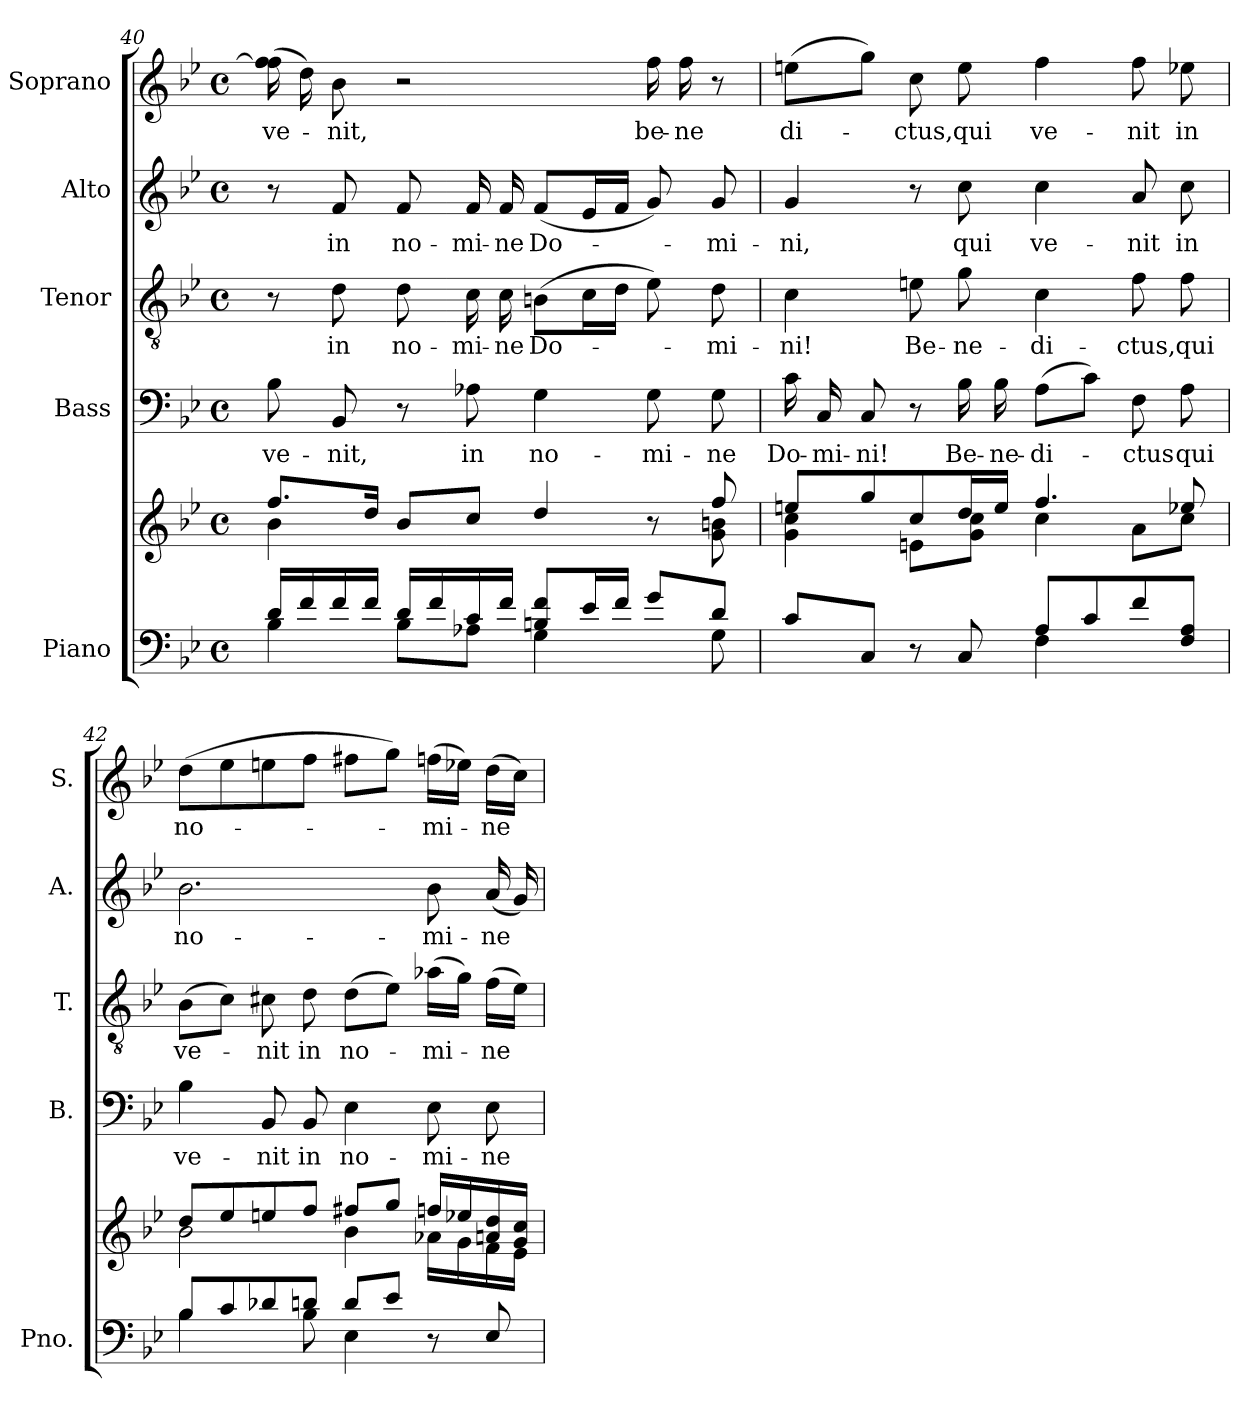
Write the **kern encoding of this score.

**kern	**kern	**kern	**text	**kern	**text	**kern	**text	**kern	**text
*part5	*part5	*part4	*part4	*part3	*part3	*part2	*part2	*part1	*part1
*staff6	*staff5	*staff4	*staff4	*staff3	*staff3	*staff2	*staff2	*staff1	*staff1
*I"Piano	*	*I"Bass	*	*I"Tenor	*	*I"Alto	*	*I"Soprano	*
*I'Pno.	*	*I'B.	*	*I'T.	*	*I'A.	*	*I'S.	*
!!LO:LB:g=z
*clefF4	*clefG2	*clefF4	*	*clefGv2	*	*clefG2	*	*clefG2	*
*k[b-e-]	*k[b-e-]	*k[b-e-]	*	*k[b-e-]	*	*k[b-e-]	*	*k[b-e-]	*
*B-:	*B-:	*B-:	*	*B-:	*	*B-:	*	*B-:	*
*M4/4	*M4/4	*M4/4	*	*M4/4	*	*M4/4	*	*M4/4	*
*met(c)	*met(c)	*met(c)	*	*met(c)	*	*met(c)	*	*met(c)	*
=40	=40	=40	=40	=40	=40	=40	=40	=40	=40
*^	*^	*	*	*	*	*	*	*	*
!	!	!	!	!	!LO:LY:b	!	!	!	!	!	!LO:LY:b
16d/LL	4B-\	8.ff/L	4b-\	8B-\	ve-	8r	.	8r	.	(>16ff\] 16ff\	ve-
16f/	.	.	.	.	.	.	.	.	.	16dd\)	.
!	!	!	!	!	!LO:LY:b	!	!LO:LY:b	!	!LO:LY:b	!	!LO:LY:b
16f/	.	.	.	8BB-/	nit,	8d\	in	8f/	in	8b-\	-nit,
16f/JJ	.	16dd/Jk	.	.	.	.	.	.	.	.	.
!	!	!	!	!	!	!	!LO:LY:b	!	!LO:LY:b	!	!
16d/LL	8B-\L	8b-/L	8ryy	8r	.	8d\	no-	8f/	no-	2r	.
16f/	.	.	.	.	.	.	.	.	.	.	.
*	*	*v	*v	*	*	*	*	*	*	*	*
!	!	!	!	!LO:LY:b	!	!LO:LY:b	!	!LO:LY:b	!	!
16c/	8A-X\J	8cc/J	8A-X\	in	16c\	-mi-	16f/	-mi-	.	.
!	!	!	!	!	!	!LO:LY:b	!	!LO:LY:b	!	!
16f/JJ	.	.	.	.	16c\	-ne	16f/	-ne	.	.
!	!	!	!	!LO:LY:b	!	!LO:LY:b	!	!LO:LY:b	!	!
8Bn/ 8f/L	4G\	4dd/	4G\	no-	(>8Bn\L	Do-	(<8f/L	Do-	.	.
16e-/L	.	.	.	.	16c\L	.	16e-/L	.	.	.
16f/JJ	.	.	.	.	16d\JJ	.	16f/JJ	.	.	.
!	!	!	!	!LO:LY:b	!	!	!	!	!	!LO:LY:b
8g/L	8ryy	8r	8G\	-mi-	8e-\)	.	8g/)	.	16ff\	be-
!	!	!	!	!	!	!	!	!	!	!LO:LY:b
.	.	.	.	.	.	.	.	.	16ff\	-ne
*	*	*^	*	*	*	*	*	*	*	*
!	!	!	!	!	!LO:LY:b	!	!LO:LY:b	!	!LO:LY:b	!	!
8d/J	8G\	8ff/	8g\ 8bn\	8G\	-ne	8d\	-mi-	8g/	-mi-	8r	.
=41	=41	=41	=41	=41	=41	=41	=41	=41	=41	=41	=41
!	!	!	!	!	!LO:LY:b	!	!LO:LY:b	!	!LO:LY:b	!	!LO:LY:b
8c/L	2ryy	8een/L	4g\ 4cc\	16c\	Do-	4c\	-ni!	4g/	-ni,	(>8een\L	di-
!	!	!	!	!	!LO:LY:b	!	!	!	!	!	!
.	.	.	.	16C/	-mi-	.	.	.	.	.	.
!	!	!	!	!	!LO:LY:b	!	!	!	!	!	!
8C/J	.	8gg/	.	8C/	-ni!	.	.	.	.	8gg\J)	.
!	!	!	!	!	!	!	!LO:LY:b	!	!	!	!LO:LY:b
8r	.	8cc/	8en\L	8r	.	8en\	Be-	8r	.	8cc\	-ctus,
!	!	!	!	!	!LO:LY:b	!	!LO:LY:b	!	!LO:LY:b	!	!LO:LY:b
8C/	.	16dd/L	8g\ 8cc\J	16B-\	Be-	8g\	-ne-	8cc\	qui	8ee\	qui
!	!	!	!	!	!LO:LY:b	!	!	!	!	!	!
.	.	16ee/JJ	.	16B-\	-ne-	.	.	.	.	.	.
!	!	!	!	!	!LO:LY:b	!	!LO:LY:b	!	!LO:LY:b	!	!LO:LY:b
8A/L	4F\	4.ff/	4cc\	(>8A\L	di-	4c\	-di-	4cc\	ve-	4ff\	ve-
8c/	.	.	.	8c\J)	.	.	.	.	.	.	.
!	!	!	!	!	!LO:LY:b	!	!LO:LY:b	!	!LO:LY:b	!	!LO:LY:b
8f/	4ryy	.	8a\L	8F\	-ctus	8f\	-ctus,	8a/	-nit	8ff\	-nit
!	!	!	!	!	!LO:LY:b	!	!LO:LY:b	!	!LO:LY:b	!	!LO:LY:b
8F/ 8A/J	.	8ee-X/	8cc\J	8A\	qui	8f\	qui	8cc\	in	8ee-X\	in
=42	=42	=42	=42	=42	=42	=42	=42	=42	=42	=42	=42
!	!	!	!	!	!LO:LY:b	!	!LO:LY:b	!	!LO:LY:b	!	!LO:LY:b
8B-/L	4B-\	8dd/L	2b-\	4B-\	ve-	(>8B-\L	ve-	2.b-\	no-	(>8dd\L	no-
8c/	.	8ee-/	.	.	.	8c\J)	.	.	.	8ee-\	.
!	!	!	!	!	!LO:LY:b	!	!LO:LY:b	!	!	!	!
8d-X/	8ryy	8een/	.	8BB-/	-nit	8c#X\	-nit	.	.	8een\	.
!	!	!	!	!	!LO:LY:b	!	!LO:LY:b	!	!	!	!
8dn/J	8B-\	8ff/J	.	8BB-/	in	8d\	in	.	.	8ff\J	.
!	!	!	!	!	!LO:LY:b	!	!LO:LY:b	!	!	!	!
8d/L	4E-\	8ff#X/L	4b-\	4E-\	no-	(>8d\L	no-	.	.	8ff#X\L	.
8e-/J	.	8gg/J	.	.	.	8e-\J)	.	.	.	8gg\J)	.
!	!	!	!	!	!LO:LY:b	!	!LO:LY:b	!	!LO:LY:b	!	!LO:LY:b
8r	4ryy	16ffn/LL	16a-X\LL	8E-\	-mi-	(>16a-X\LL	-mi-	8b-\	-mi-	(>16ffn\LL	-mi-
.	.	16ee-X/	16g\	.	.	16g\JJ)	.	.	.	16ee-X\JJ)	.
!	!	!	!	!	!LO:LY:b	!	!LO:LY:b	!	!LO:LY:b	!	!LO:LY:b
8E-/	.	16an/ 16dd/	16f\	8E-\	-ne	(>16f\LL	-ne	(<16a/	-ne	(>16dd\LL	-ne
.	.	16g/ 16cc/JJ	16e-\JJ	.	.	16e-\JJ)	.	16g/)	.	16cc\JJ)	.
*v	*v	*	*	*	*	*	*	*	*	*	*
*	*v	*v	*	*	*	*	*	*	*	*
=	=	=	=	=	=	=	=	=	=
*-	*-	*-	*-	*-	*-	*-	*-	*-	*-
